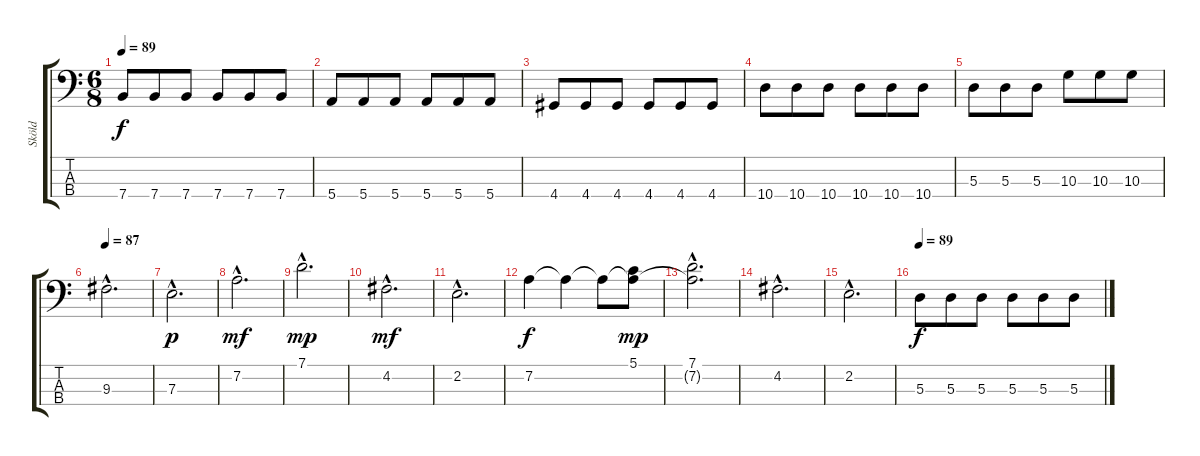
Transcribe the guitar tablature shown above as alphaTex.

\track ("Sköld" "Sköld") {instrument electricbassfinger}
\staff {score tabs}
\tuning (G2 D2 A1 E1) {hide}
\ts (6 8)
\tempo 89
\clef f4
\ks c
7.4.8{dy f} 7.4.8 7.4.8 7.4.8 7.4.8 7.4.8 |
5.4.8 5.4.8 5.4.8 5.4.8 5.4.8 5.4.8 |
4.4.8 4.4.8 4.4.8 4.4.8 4.4.8 4.4.8 |
10.4.8 10.4.8 10.4.8 10.4.8 10.4.8 10.4.8 |
5.3.8 5.3.8 5.3.8 10.3.8 10.3.8 10.3.8 |
\tempo 87
9.3{hac}.2{d} |
7.3{hac}.2{d dy p} |
7.2{hac}.2{d dy mf} |
7.1{hac}.2{d dy mp} |
4.2{hac}.2{d dy mf} |
2.2{hac}.2{d} |
7.2.4{dy f} 7.2{t}.4 7.2{t}.8 (5.1 7.2{t}).8{dy mp} |
(7.1{hac} 7.2{hac t}).2{d} |
4.2{hac}.2{d} |
2.2{hac}.2{d} |
\tempo 89
5.3.8{dy f} 5.3.8 5.3.8 5.3.8 5.3.8 5.3.8
